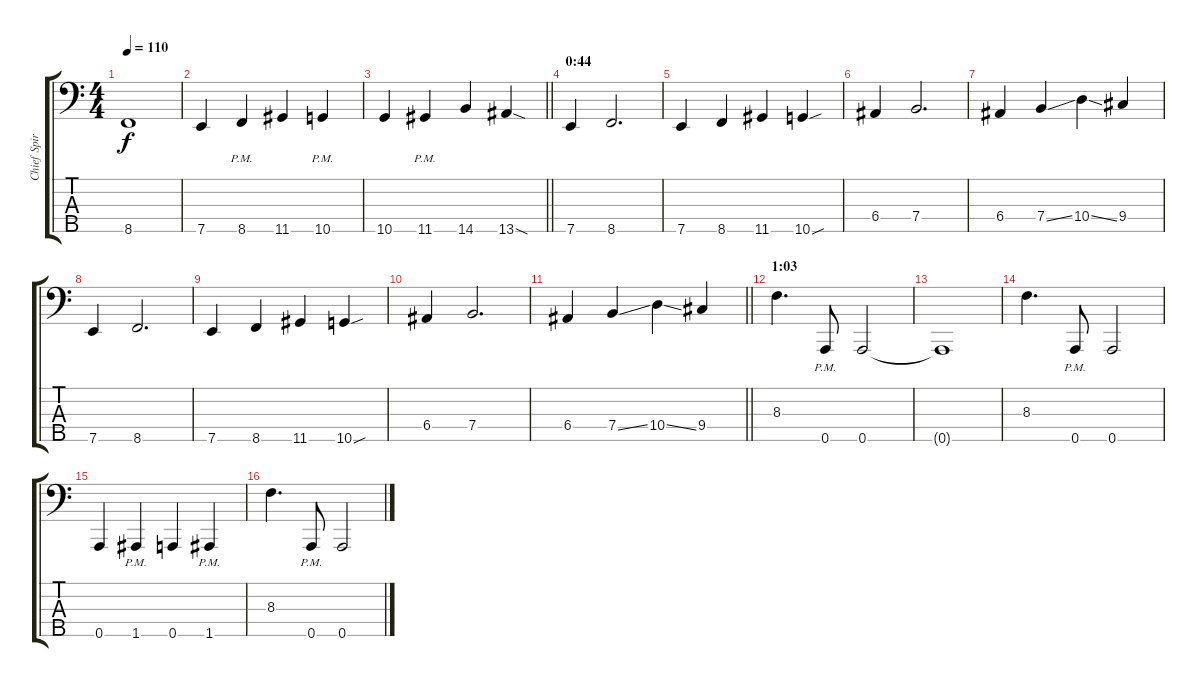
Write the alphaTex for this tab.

\track ("Chief Spires" "Chief Spir") {instrument electricbasspick}
\staff {score tabs}
\tuning (G2 D2 A1 E1 A0) {hide}
\ts (4 4)
\tempo 110
\clef f4
\ks c
8.5.1{dy f} |
7.5.4 8.5{pm}.4 11.5.4 10.5{pm}.4 |
\barLineRight lightlight
10.5.4 11.5{pm}.4 14.5.4 13.5{sod}.4 |
\section ("" "0:44")
7.5.4 8.5.2{d} |
7.5.4 8.5.4 11.5.4 10.5{sou}.4 |
6.4.4 7.4.2{d} |
6.4.4 7.4{ss}.4 10.4{ss}.4 9.4.4 |
7.5.4 8.5.2{d} |
7.5.4 8.5.4 11.5.4 10.5{sou}.4 |
6.4.4 7.4.2{d} |
\barLineRight lightlight
6.4.4 7.4{ss}.4 10.4{ss}.4 9.4.4 |
\section ("" "1:03")
8.3.4{d} 0.5{pm}.8 0.5.2 |
0.5{t}.1 |
8.3.4{d} 0.5{pm}.8 0.5.2 |
0.5.4 1.5{pm}.4 0.5.4 1.5{pm}.4 |
8.3.4{d} 0.5{pm}.8 0.5.2
